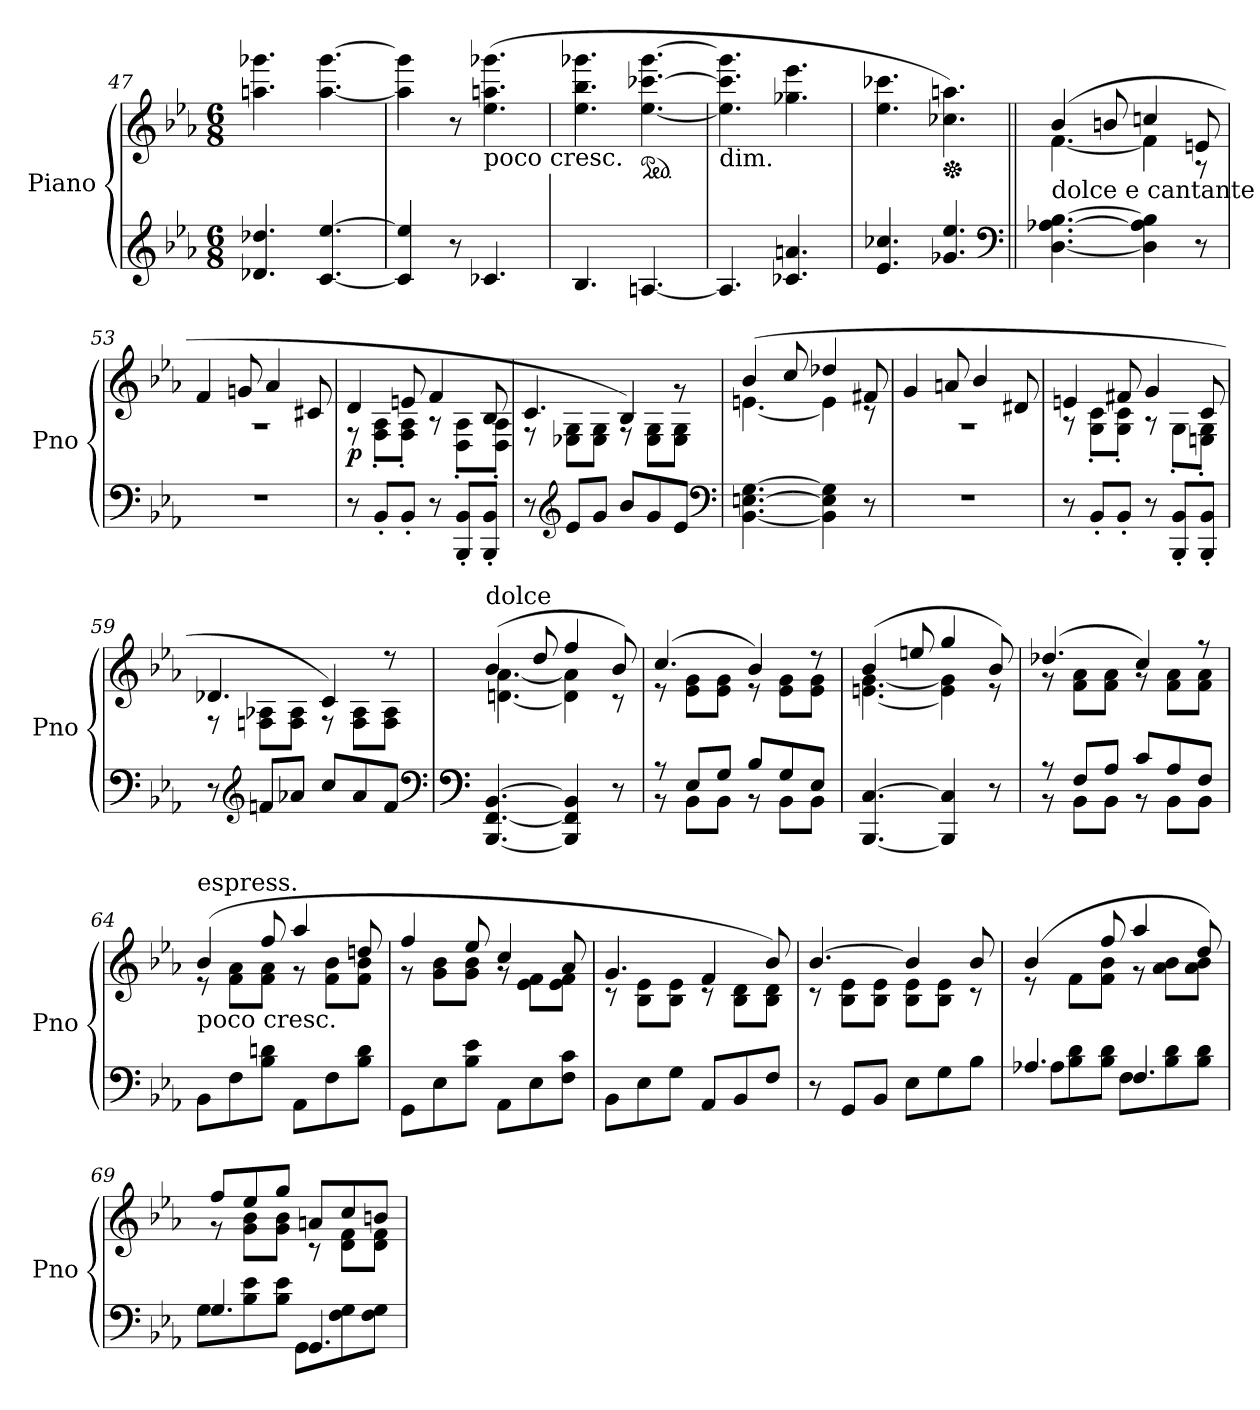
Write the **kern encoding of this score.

**kern	**kern	**dynam
*part1	*part1	*part1
*staff2	*staff1	*staff1/2
*I"Piano	*	*
*I'Pno	*	*
!!LO:LB:g=z
*clefG2	*clefG2	*
*k[b-e-a-]	*k[b-e-a-]	*
*E-:	*E-:	*
*M6/8	*M6/8	*
=47	=47	=47
4.d-X/ 4.dd-X/	4.aan\ 4.ggg-X\	.
[4.c/ [4.ee-/	[4.aa\ [4.ggg-\	.
=48	=48	=48
4c/] 4ee-/]	4aa\] 4ggg-\]	.
8r	8r	.
!	!LO:TX:b:t=poco cresc.	!
4.c-X/	(4.ee-\ 4.aan\ 4.ggg-X\	.
=49	=49	=49
4.B-/	4.ee-\ 4.bb-\ 4.ggg-X\	.
*	*ped	*
[4.An/	[4.ee-\ [4.ccc-X\ [4.ggg-\	.
=50	=50	=50
!	!LO:TX:b:t=dim.	!
4.A/]	4.ee-\] 4.ccc-\] 4.ggg-\]	.
4.c-X/ 4.an/	4.gg-X\ 4.eee-\	.
=51	=51	=51
4.e-/ 4.cc-X/	4.ee-\ 4.ccc-X\	.
*	*Xped	*
4.g-X/ 4.ee-/	4.cc-X\ 4.aan\)	.
*clefF4	*	*
=52||	=52||	=52||
*	*^	*
!	!LO:TX:b:t=dolce e cantante	!	!
[4.D\ [4.A-X\ [4.B-\	(4b-/	[4.f\	.
.	8bn/	.	.
4D\] 4A-\] 4B-\]	4ccn/	4f\]	.
8r	8en/	8rA	.
=53	=53	=53	=53
2.r	2.rA	4f/	.
.	.	8gn/	.
.	.	4a-/	.
.	.	8c#X/	.
!!LO:PB:g=z	!!
=54	=54	=54	=54
!	!	!	!LO:DY:b
8r	4d/	8rF	p
8BB-'/L	.	8F\' 8A-\'L	.
8BB-'/J	8en/	8F\' 8A-\'J	.
8r	4f/	8rA	.
8BBB-/' 8BB-/'L	.	8D\' 8A-\'L	.
8BBB-/' 8BB-/'J	8B-/	8D\' 8A-\'J	.
=55	=55	=55	=55
8r	4.c/	8rF	.
*clefG2	*	*	*
8e-/L	.	8E-X\ 8G\L	.
8g/J	.	8E-\ 8G\J	.
8b-/L	4B-/)	8rF	.
8g/	.	8E-\ 8G\L	.
8e-/J	8rg	8E-\ 8G\J	.
*clefF4	*	*	*
=56	=56	=56	=56
[4.BB-\ [4.En\ [4.G\	(4b-/	[4.en\	.
.	8cc/	.	.
4BB-\] 4E\] 4G\]	4dd-X/	4e\]	.
8r	8f#X/	8rc	.
=57	=57	=57	=57
2.r	2.rA	4g/	.
.	.	8an/	.
.	.	4b-/	.
.	.	8d#X/	.
=58	=58	=58	=58
8r	4en/	8rA	.
8BB-'/L	.	8G\' 8c\'L	.
8BB-'/J	8f#X/	8G\' 8c\'J	.
8r	4g/	8rA	.
8BBB-/' 8BB-/'L	.	8G'\L	.
8BBB-/' 8BB-/'J	8c/	8En\' 8G\'J	.
=59	=59	=59	=59
8r	4.d-X/	8rF	.
*clefG2	*	*	*
8fn/L	.	8Fn\ 8A-X\L	.
8a-X/J	.	8F\ 8A-\J	.
8cc/L	4c/)	8rF	.
8a-/	.	8F\ 8A-\L	.
8f/J	8r	8F\ 8A-\J	.
*clefF4	*	*	*
!!LO:LB:g=z	!!
=60	=60	=60	=60
*clefF4	*	*	*
!	!LO:TX:a:t=dolce	!	!
[4.BBB-/ [4.FF/ [4.BB-/	(4b-/	[4.dn\ [4.a-\	.
.	8dd/	.	.
4BBB-/] 4FF/] 4BB-/]	4ff/	4d\] 4a-\]	.
8r	8b-/)	8rc	.
=61	=61	=61	=61
*^	*	*	*
8rA	8rBB	(4.cc/	8re	.
8E-/L	8BB-\L	.	8e-\ 8g\L	.
8G/J	8BB-\J	.	8e-\ 8g\J	.
8B-/L	8rBB	4b-/)	8re	.
8G/	8BB-\L	.	8e-\ 8g\L	.
8E-/J	8BB-\J	8rdd	8e-\ 8g\J	.
*v	*v	*	*	*
=62	=62	=62	=62
[4.BBB-/ [4.C/	(4b-/	[4.en\ [4.g\	.
.	8een/	.	.
4BBB-/] 4C/]	4gg/	4e\] 4g\]	.
8r	8b-/)	8re	.
=63	=63	=63	=63
*^	*	*	*
8rA	8rBB	(4.dd-X/	8rg	.
8F/L	8BB-\L	.	8f\ 8a-\L	.
8A-/J	8BB-\J	.	8f\ 8a-\J	.
8c/L	8rBB	4cc/)	8rg	.
8A-/	8BB-\L	.	8f\ 8a-\L	.
8F/J	8BB-\J	8rff	8f\ 8a-\J	.
=64	=64	=64	=64	=64
!	!	!LO:TX:a:t=espress.	!	!
!	!	!LO:TX:b:t=poco cresc.	!	!
*v	*v	*	*	*
8BB-\L	(4b-/	8re	.
8F\	.	8f\ 8a-\L	.
8B-\ 8dn\J	8ff/	8f\ 8a-\J	.
8AA-\L	4aa-/	8rg	.
8F\	.	8f\ 8b-\L	.
8B-\ 8d\J	8ddn/	8f\ 8b-\J	.
=65	=65	=65	=65
8GG\L	4ff/	8rg	.
8E-\	.	8g\ 8b-\L	.
8B-\ 8e-\J	8ee-/	8g\ 8b-\J	.
8AA-\L	4cc/	8rg	.
8E-\	.	8e-\ 8f\L	.
8F\ 8c\J	8a-/	8e-\ 8f\J	.
!!LO:LB:g=z	!!
=66	=66	=66	=66
8BB-\L	4.g/	8rc	.
8E-\	.	8B-\ 8e-\L	.
8G\J	.	8B-\ 8e-\J	.
8AA-/L	4f/	8rc	.
8BB-/	.	8B-\ 8d\L	.
8F/J	8b-/)	8B-\ 8d\J	.
=67	=67	=67	=67
8r	[4.b-/	8rc	.
8GG/L	.	8B-\ 8e-\L	.
8BB-/J	.	8B-\ 8e-\J	.
8E-\L	4b-/]	8B-\ 8e-\L	.
8G\	.	8B-\ 8e-\J	.
8B-\J	8b-/	8rc	.
=68	=68	=68	=68
*^	*	*	*
4.A-X/	8A-\L	(4b-/	8re	.
.	8B-\ 8d\	.	8f\L	.
.	8B-\ 8d\J	8ff/	8f\ 8b-\J	.
4.F/	8F\L	4aa-/	8rg	.
.	8B-\ 8d\	.	8a-\ 8b-\L	.
.	8B-\ 8d\J	8dd/)	8a-\ 8b-\J	.
=69	=69	=69	=69	=69
4.G/	8G\L	8ff/L	8rg	.
.	8B-\ 8e-\	8ee-/	8g\ 8b-\L	.
.	8B-\ 8e-\J	8gg/J	8g\ 8b-\J	.
4.GG/	8GG\L	8an/L	8rc	.
.	8F\ 8G\	8cc/	8d\ 8f\L	.
.	8F\ 8G\J	8bn/J	8d\ 8f\J	.
*v	*v	*	*	*
*	*v	*v	*
=	=	=
*-	*-	*-
